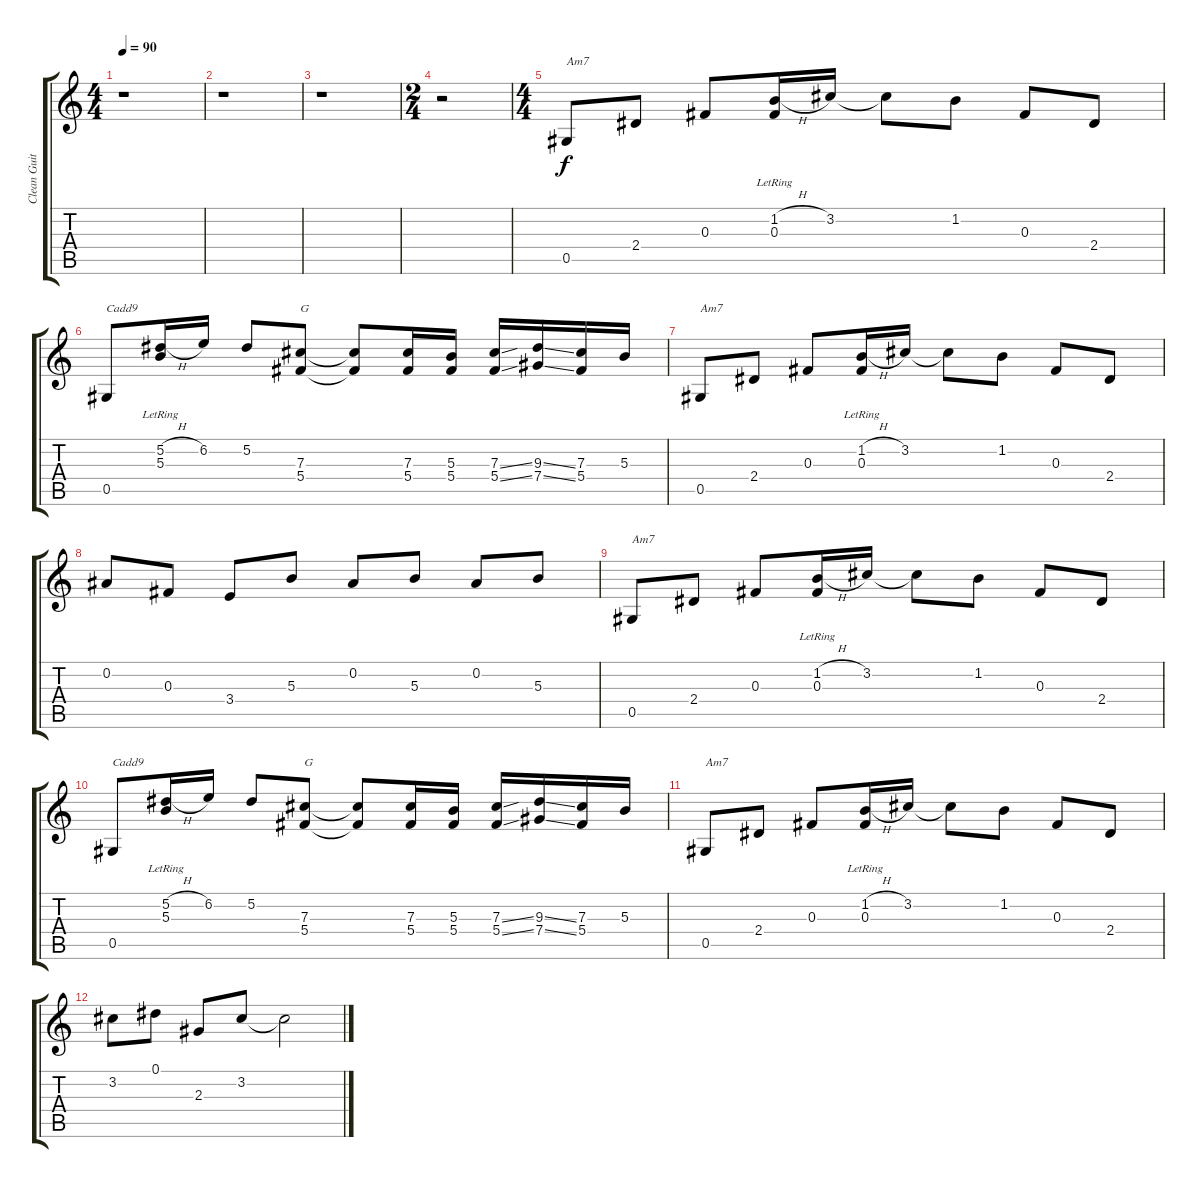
\track ("Clean Guitar" "Clean Guit") {instrument acousticguitarsteel}
\staff {score tabs}
\tuning (Eb4 Bb3 Gb3 Db3 Ab2 Eb2) {hide}
\ts (4 4)
\tempo 90
\clef g2
\ks c
r.1{dy f} |
r.1 |
r.1 |
\ts (2 4)
r.2 |
\ts (4 4)
0.5.8{txt "Am7"} 2.4.8 0.3.8 (1.2{h} 0.3{lr}).16 3.2.16 3.2{t}.8 1.2.8 0.3.8 2.4.8 |
0.5.8{txt "Cadd9"} (5.2{h} 5.3{lr}).16 6.2.16 5.2.8 (7.3 5.4).8{txt "G"} (7.3{t} 5.4{t}).8 (7.3 5.4).16 (5.3 5.4).16 (7.3{ss} 5.4{ss}).16 (9.3{ss} 7.4{ss}).16 (7.3 5.4).16 5.3.16 |
0.5.8{txt "Am7"} 2.4.8 0.3.8 (1.2{h} 0.3{lr}).16 3.2.16 3.2{t}.8 1.2.8 0.3.8 2.4.8 |
0.2.8 0.3.8 3.4.8 5.3.8 0.2.8 5.3.8 0.2.8 5.3.8 |
0.5.8{txt "Am7"} 2.4.8 0.3.8 (1.2{h} 0.3{lr}).16 3.2.16 3.2{t}.8 1.2.8 0.3.8 2.4.8 |
0.5.8{txt "Cadd9"} (5.2{h} 5.3{lr}).16 6.2.16 5.2.8 (7.3 5.4).8{txt "G"} (7.3{t} 5.4{t}).8 (7.3 5.4).16 (5.3 5.4).16 (7.3{ss} 5.4{ss}).16 (9.3{ss} 7.4{ss}).16 (7.3 5.4).16 5.3.16 |
0.5.8{txt "Am7"} 2.4.8 0.3.8 (1.2{h} 0.3{lr}).16 3.2.16 3.2{t}.8 1.2.8 0.3.8 2.4.8 |
3.2.8 0.1.8 2.3.8 3.2.8 3.2{t}.2
